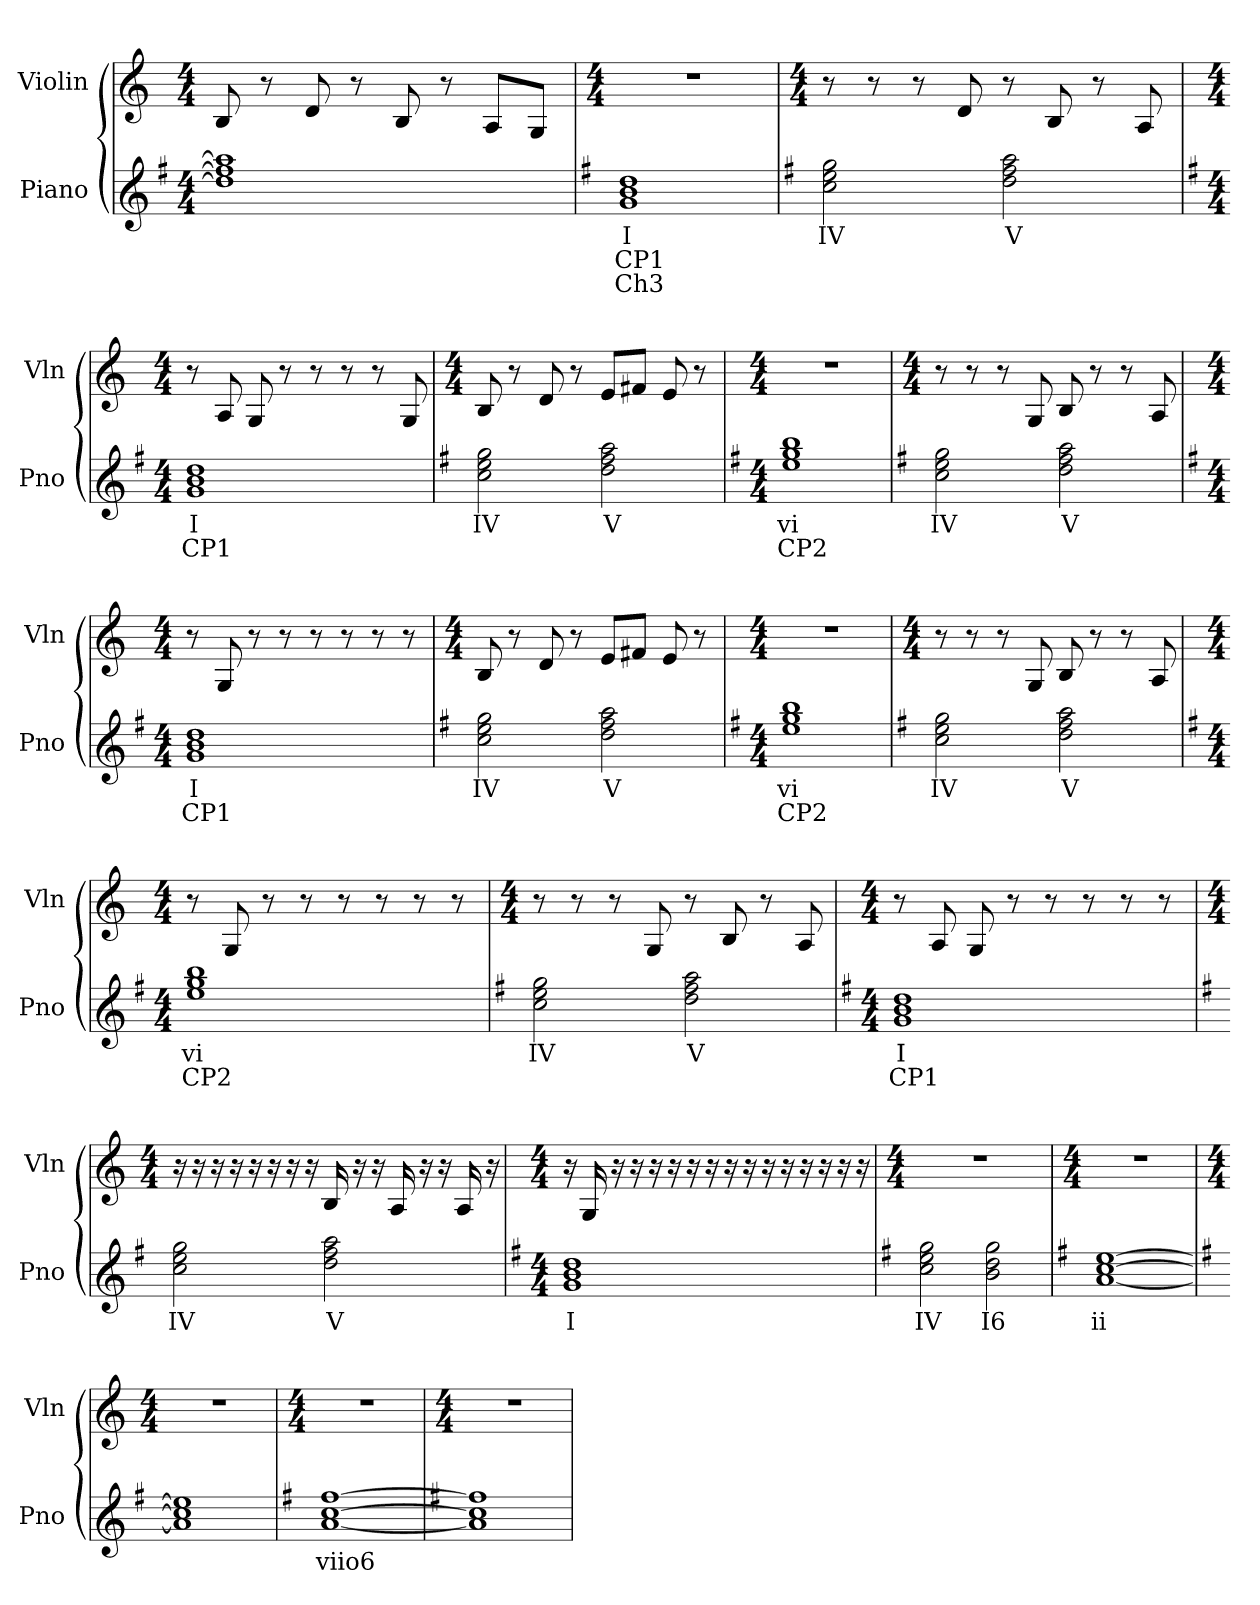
**kern	**text	**text	**text	**kern
*part2	*part2	*part2	*part2	*part1
*staff2	*staff2	*staff2	*staff2	*staff1
*I"Piano	*	*	*	*I"Violin
*I'Pno	*	*	*	*I'Vln
*k[f#]	*	*	*	*
*G:	*	*	*	*
*M4/4	*	*	*	*M4/4
=	=	=	=	=
1dd] 1ff#] 1aa]	.	.	.	8B
.	.	.	.	8r
.	.	.	.	8d
.	.	.	.	8r
.	.	.	.	8B
.	.	.	.	8r
.	.	.	.	8AL
.	.	.	.	8GJ
=	=	=	=	=
*k[f#]	*	*	*	*
*G:	*	*	*	*
*	*	*	*	*M4/4
1g 1b 1dd	I	CP1	Ch3	1r
=	=	=	=	=
*k[f#]	*	*	*	*
*G:	*	*	*	*
*	*	*	*	*M4/4
2cc 2ee 2gg	IV	.	.	8r
.	.	.	.	8r
.	.	.	.	8r
.	.	.	.	8d
2dd 2ff# 2aa	V	.	.	8r
.	.	.	.	8B
.	.	.	.	8r
.	.	.	.	8A
=	=	=	=	=
*k[f#]	*	*	*	*
*G:	*	*	*	*
*M4/4	*	*	*	*M4/4
1g 1b 1dd	I	CP1	.	8r
.	.	.	.	8A
.	.	.	.	8G
.	.	.	.	8r
.	.	.	.	8r
.	.	.	.	8r
.	.	.	.	8r
.	.	.	.	8G
=	=	=	=	=
*k[f#]	*	*	*	*
*G:	*	*	*	*
*	*	*	*	*M4/4
2cc 2ee 2gg	IV	.	.	8B
.	.	.	.	8r
.	.	.	.	8d
.	.	.	.	8r
2dd 2ff# 2aa	V	.	.	8eL
.	.	.	.	8f#XJ
.	.	.	.	8e
.	.	.	.	8r
=	=	=	=	=
*k[f#]	*	*	*	*
*G:	*	*	*	*
*M4/4	*	*	*	*M4/4
1ee 1gg 1bb	vi	CP2	.	1r
=	=	=	=	=
*k[f#]	*	*	*	*
*G:	*	*	*	*
*	*	*	*	*M4/4
2cc 2ee 2gg	IV	.	.	8r
.	.	.	.	8r
.	.	.	.	8r
.	.	.	.	8G
2dd 2ff# 2aa	V	.	.	8B
.	.	.	.	8r
.	.	.	.	8r
.	.	.	.	8A
=	=	=	=	=
*k[f#]	*	*	*	*
*G:	*	*	*	*
*M4/4	*	*	*	*M4/4
1g 1b 1dd	I	CP1	.	8r
.	.	.	.	8G
.	.	.	.	8r
.	.	.	.	8r
.	.	.	.	8r
.	.	.	.	8r
.	.	.	.	8r
.	.	.	.	8r
=	=	=	=	=
*k[f#]	*	*	*	*
*G:	*	*	*	*
*	*	*	*	*M4/4
2cc 2ee 2gg	IV	.	.	8B
.	.	.	.	8r
.	.	.	.	8d
.	.	.	.	8r
2dd 2ff# 2aa	V	.	.	8eL
.	.	.	.	8f#XJ
.	.	.	.	8e
.	.	.	.	8r
=	=	=	=	=
*k[f#]	*	*	*	*
*G:	*	*	*	*
*M4/4	*	*	*	*M4/4
1ee 1gg 1bb	vi	CP2	.	1r
=	=	=	=	=
*k[f#]	*	*	*	*
*G:	*	*	*	*
*	*	*	*	*M4/4
2cc 2ee 2gg	IV	.	.	8r
.	.	.	.	8r
.	.	.	.	8r
.	.	.	.	8G
2dd 2ff# 2aa	V	.	.	8B
.	.	.	.	8r
.	.	.	.	8r
.	.	.	.	8A
=	=	=	=	=
*k[f#]	*	*	*	*
*G:	*	*	*	*
*M4/4	*	*	*	*M4/4
1ee 1gg 1bb	vi	CP2	.	8r
.	.	.	.	8G
.	.	.	.	8r
.	.	.	.	8r
.	.	.	.	8r
.	.	.	.	8r
.	.	.	.	8r
.	.	.	.	8r
=	=	=	=	=
*k[f#]	*	*	*	*
*G:	*	*	*	*
*	*	*	*	*M4/4
2cc 2ee 2gg	IV	.	.	8r
.	.	.	.	8r
.	.	.	.	8r
.	.	.	.	8G
2dd 2ff# 2aa	V	.	.	8r
.	.	.	.	8B
.	.	.	.	8r
.	.	.	.	8A
=	=	=	=	=
*k[f#]	*	*	*	*
*G:	*	*	*	*
*M4/4	*	*	*	*M4/4
1g 1b 1dd	I	CP1	.	8r
.	.	.	.	8A
.	.	.	.	8G
.	.	.	.	8r
.	.	.	.	8r
.	.	.	.	8r
.	.	.	.	8r
.	.	.	.	8r
=	=	=	=	=
*k[f#]	*	*	*	*
*G:	*	*	*	*
*	*	*	*	*M4/4
2cc 2ee 2gg	IV	.	.	16r
.	.	.	.	16r
.	.	.	.	16r
.	.	.	.	16r
.	.	.	.	16r
.	.	.	.	16r
.	.	.	.	16r
.	.	.	.	16r
2dd 2ff# 2aa	V	.	.	16B
.	.	.	.	16r
.	.	.	.	16r
.	.	.	.	16A
.	.	.	.	16r
.	.	.	.	16r
.	.	.	.	16A
.	.	.	.	16r
=	=	=	=	=
*k[f#]	*	*	*	*
*G:	*	*	*	*
*M4/4	*	*	*	*M4/4
1g 1b 1dd	I	.	.	16r
.	.	.	.	16G
.	.	.	.	16r
.	.	.	.	16r
.	.	.	.	16r
.	.	.	.	16r
.	.	.	.	16r
.	.	.	.	16r
.	.	.	.	16r
.	.	.	.	16r
.	.	.	.	16r
.	.	.	.	16r
.	.	.	.	16r
.	.	.	.	16r
.	.	.	.	16r
.	.	.	.	16r
=	=	=	=	=
*k[f#]	*	*	*	*
*G:	*	*	*	*
*	*	*	*	*M4/4
2cc 2ee 2gg	IV	.	.	1r
2b 2dd 2gg	I6	.	.	.
=	=	=	=	=
*k[f#]	*	*	*	*
*G:	*	*	*	*
*	*	*	*	*M4/4
[1a [1cc [1ee	ii	.	.	1r
=	=	=	=	=
*k[f#]	*	*	*	*
*G:	*	*	*	*
*	*	*	*	*M4/4
1a] 1cc] 1ee]	.	.	.	1r
=	=	=	=	=
*k[f#]	*	*	*	*
*G:	*	*	*	*
*	*	*	*	*M4/4
[1a [1cc [1ff#	viio6	.	.	1r
=	=	=	=	=
*k[f#]	*	*	*	*
*G:	*	*	*	*
*	*	*	*	*M4/4
1a] 1cc] 1ff#]	.	.	.	1r
=	=	=	=	=
*-	*-	*-	*-	*-
